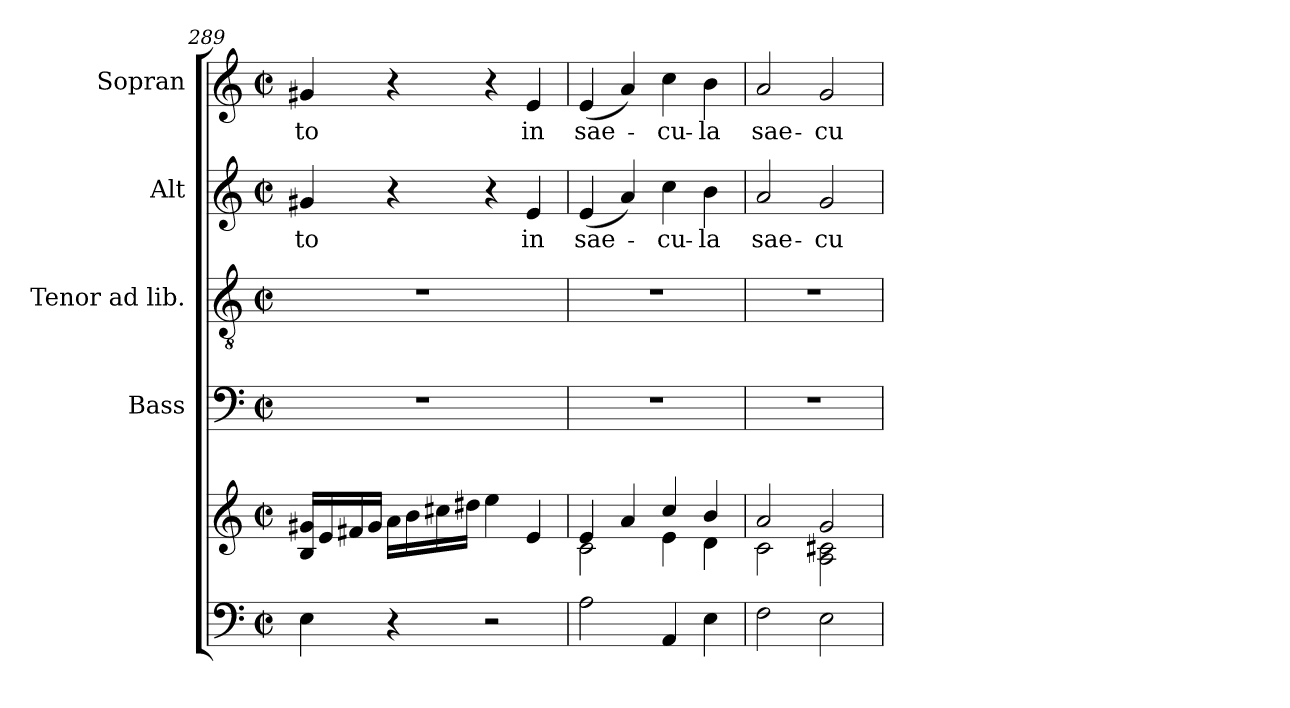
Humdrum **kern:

**kern	**kern	**kern	**kern	**kern	**text	**kern	**text
*part5	*part5	*part4	*part3	*part2	*part2	*part1	*part1
*staff6	*staff5	*staff4	*staff3	*staff2	*staff2	*staff1	*staff1
*	*	*I"Bass	*I"Tenor ad lib.	*I"Alt	*	*I"Sopran	*
*	*	*I'B.	*I'T.	*I'A.	*	*I'S.	*
*clefF4	*clefG2	*clefF4	*clefGv2	*clefG2	*	*clefG2	*
*k[]	*k[]	*k[]	*k[]	*k[]	*	*k[]	*
*C:	*C:	*C:	*C:	*C:	*	*C:	*
*M2/2	*M2/2	*M2/2	*M2/2	*M2/2	*	*M2/2	*
*met(c|)	*met(c|)	*met(c|)	*met(c|)	*met(c|)	*	*met(c|)	*
=289	=289	=289	=289	=289	=289	=289	=289
!	!	!	!	!	!LO:LY:b	!	!LO:LY:b
4E\	16B/ 16g#X/LL	1r	1r	4g#X/	-to	4g#X/	-to
.	16e/	.	.	.	.	.	.
.	16f#X/	.	.	.	.	.	.
.	16g#/JJ	.	.	.	.	.	.
4r	16a\LL	.	.	4r	.	4r	.
.	16b\	.	.	.	.	.	.
.	16cc#X\	.	.	.	.	.	.
.	16dd#X\JJ	.	.	.	.	.	.
2r	4ee\	.	.	4r	.	4r	.
!	!	!	!	!	!LO:LY:b	!	!LO:LY:b
.	4e/	.	.	4e/	in	4e/	in
=290	=290	=290	=290	=290	=290	=290	=290
*	*^	*	*	*	*	*	*
!	!	!	!	!	!	!LO:LY:b	!	!LO:LY:b
2A\	4e/	2c\	1r	1r	(<4e/	sae-	(<4e/	sae-
.	4a/	.	.	.	4a/)	.	4a/)	.
!	!	!	!	!	!	!LO:LY:b	!	!LO:LY:b
4AA/	4cc/	4e\	.	.	4cc\	-cu-	4cc\	-cu-
!	!	!	!	!	!	!LO:LY:b	!	!LO:LY:b
4E\	4b/	4d\	.	.	4b\	-la	4b\	-la
=291	=291	=291	=291	=291	=291	=291	=291	=291
!	!	!	!	!	!	!LO:LY:b	!	!LO:LY:b
2F\	2a/	2c\	1r	1r	2a/	sae-	2a/	sae-
!	!	!	!	!	!	!LO:LY:b	!	!LO:LY:b
2E\	2g/	2A\ 2c#X\	.	.	2g/	-cu-	2g/	-cu-
*	*v	*v	*	*	*	*	*	*
=	=	=	=	=	=	=	=
*-	*-	*-	*-	*-	*-	*-	*-
